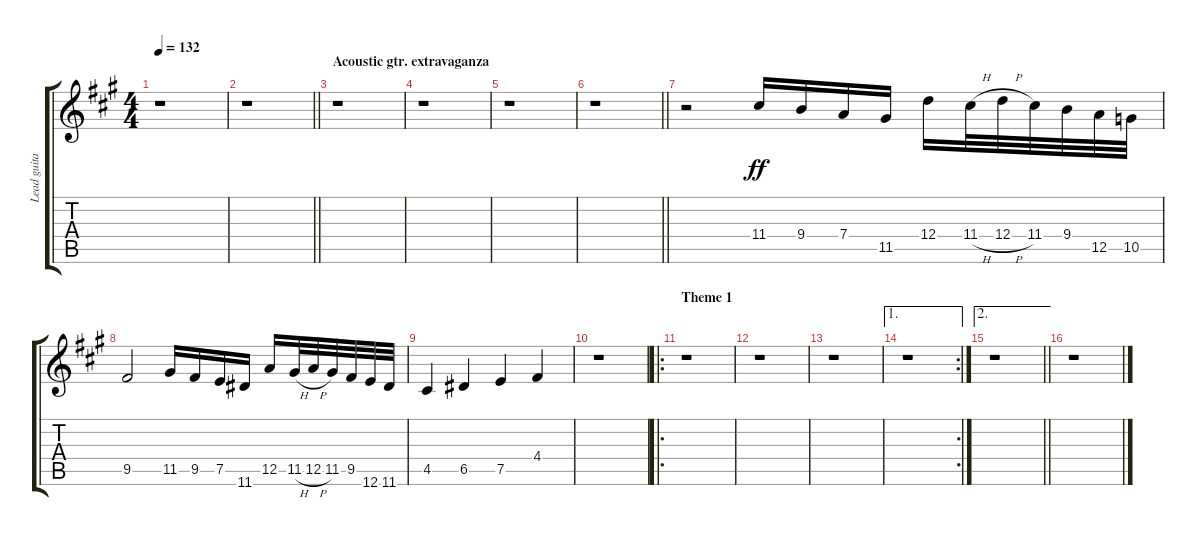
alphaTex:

\track ("Lead guitar (right channel)" "Lead guita") {instrument distortionguitar}
\staff {score tabs}
\tuning (E4 B3 G3 D3 A2 E2) {hide}
\ts (4 4)
\tempo 132
\clef g2
\ks a
r.1{dy ff} |
\barLineRight lightlight
r.1 |
\section ("" "Acoustic gtr. extravaganza")
r.1 |
r.1 |
r.1 |
\barLineRight lightlight
r.1 |
r.2 11.4.16 9.4.16 7.4.16 11.5.16 12.4.16 11.4{h}.32 12.4{h}.32 11.4.32 9.4.32 12.5.32 10.5.32 |
9.5.2 11.5.16 9.5.16 7.5.16 11.6.16 12.5.16 11.5{h}.32 12.5{h}.32 11.5.32 9.5.32 12.6.32 11.6.32 |
4.5.4 6.5.4 7.5.4 4.4.4 |
r.1 |
\ro
\section ("" "Theme 1")
r.1 |
r.1 |
r.1 |
\ae 1
\rc 2
r.1 |
\ae 2
\barLineRight lightlight
r.1 |
r.1
